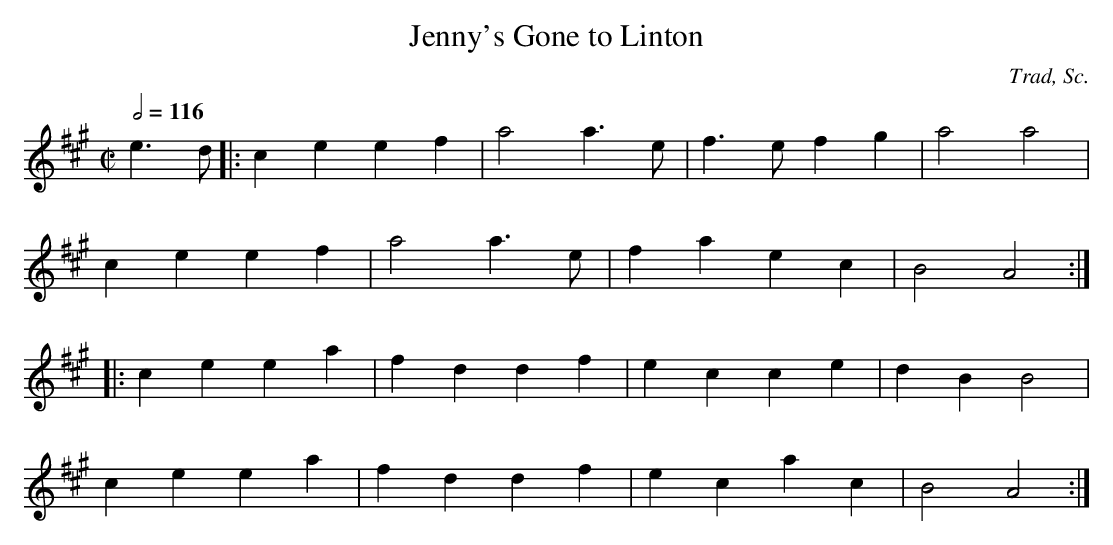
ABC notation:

X:1
T:Jenny's Gone to Linton
C:Trad, Sc.
M:C|
L:1/8
Q:1/2=116
K:A
 e3 d |: c2 e2 e2 f2 | a4 a3 e | f3 e f2 g2 | a4 a4 |
 c2 e2 e2 f2 | a4 a3 e | f2 a2 e2 c2 | B4 A4 :|
  |: c2 e2 e2 a2 | f2 d2 d2 f2 | e2 c2 c2 e2 | d2 B2 B4 |
  c2 e2 e2 a2 | f2 d2 d2 f2 | e2 c2 a2 c2 | B4 A4 :|
